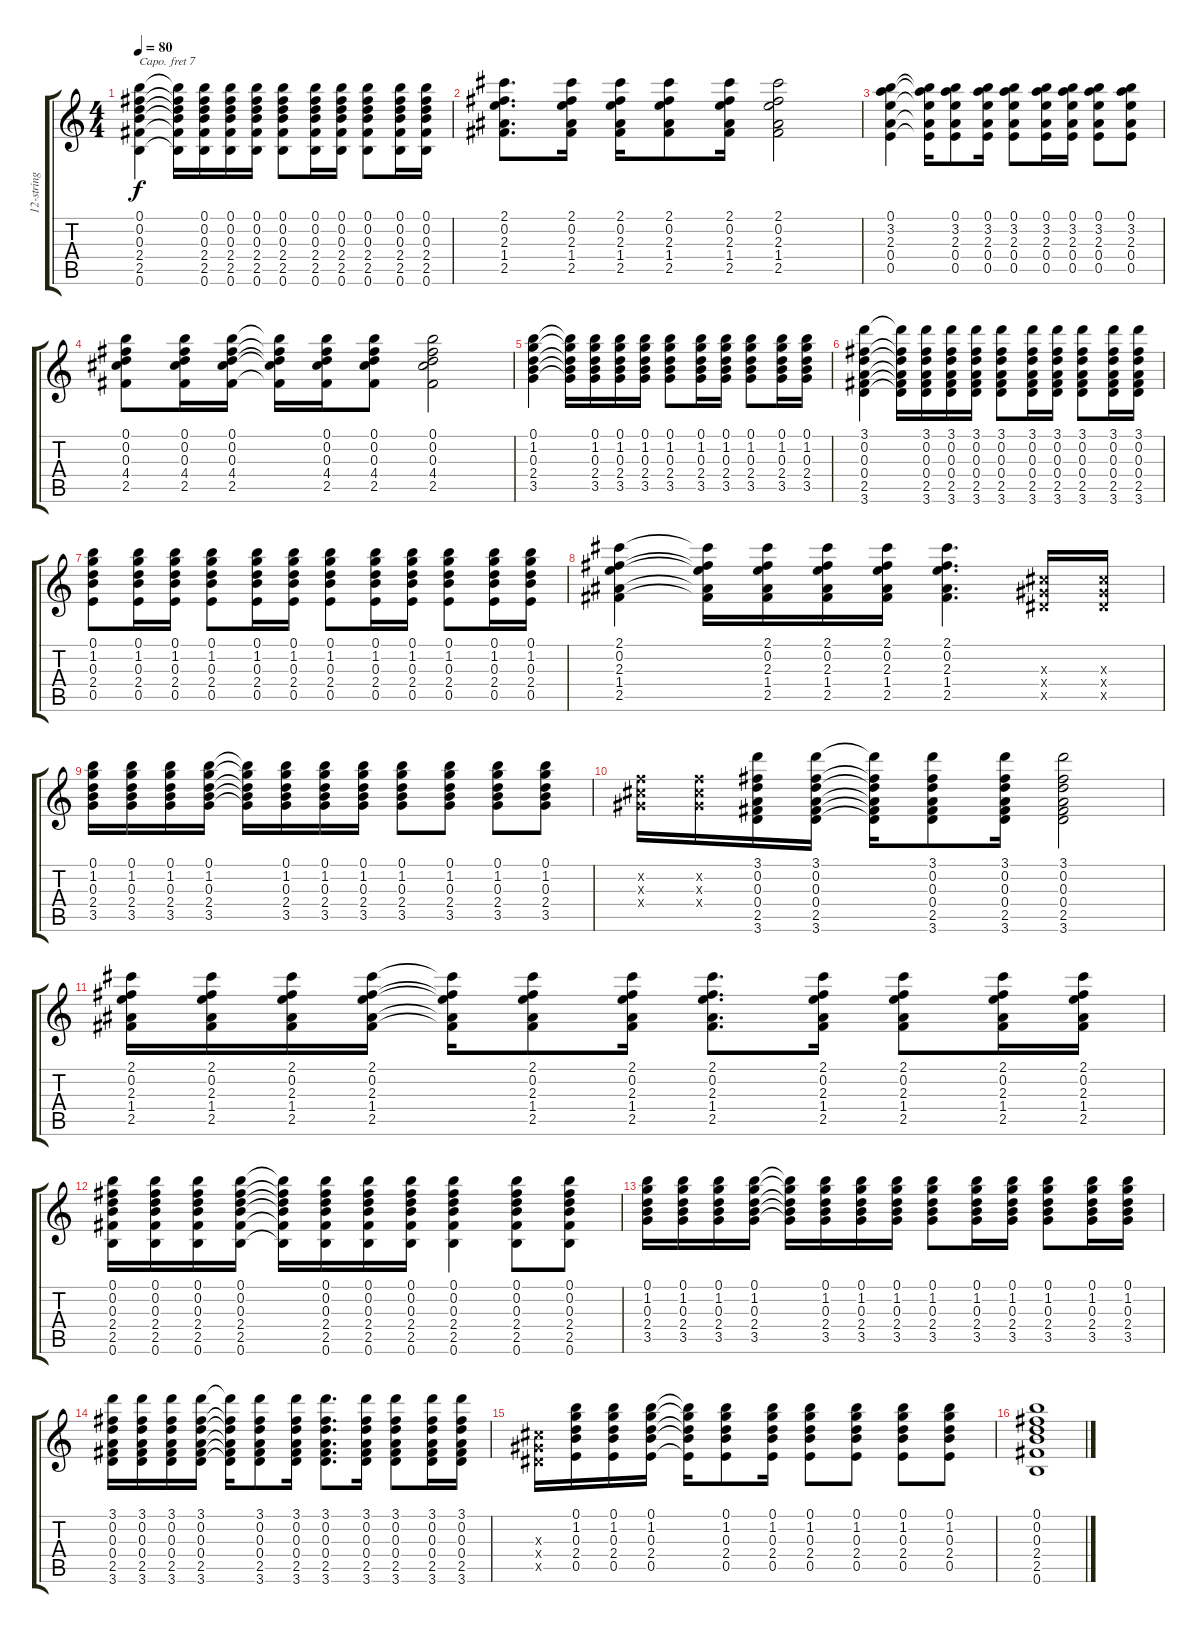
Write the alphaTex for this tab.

\track ("12-string guitar (1)" "12-string ") {instrument acousticguitarsteel}
\staff {score tabs}
\capo 7
\tuning (E4 B3 G3 D3 A2 E2) {hide}
\ts (4 4)
\tempo 80
\clef g2
\ks c
(0.1 0.2 0.3 2.4 2.5 0.6).4{dy f} (0.1{t} 0.2{t} 0.3{t} 2.4{t} 2.5{t} 0.6{t}).16 (0.1 0.2 0.3 2.4 2.5 0.6).16 (0.1 0.2 0.3 2.4 2.5 0.6).16 (0.1 0.2 0.3 2.4 2.5 0.6).16 (0.1 0.2 0.3 2.4 2.5 0.6).8 (0.1 0.2 0.3 2.4 2.5 0.6).16 (0.1 0.2 0.3 2.4 2.5 0.6).16 (0.1 0.2 0.3 2.4 2.5 0.6).8 (0.1 0.2 0.3 2.4 2.5 0.6).16 (0.1 0.2 0.3 2.4 2.5 0.6).16 |
(2.1 0.2 2.3 1.4 2.5).8{d} (2.1 0.2 2.3 1.4 2.5).16 (2.1 0.2 2.3 1.4 2.5).16 (2.1 0.2 2.3 1.4 2.5).8 (2.1 0.2 2.3 1.4 2.5).16 (2.1 0.2 2.3 1.4 2.5).2 |
(0.1 3.2 2.3 0.4 0.5).4 (0.1{t} 3.2{t} 2.3{t} 0.4{t} 0.5{t}).16 (0.1 3.2 2.3 0.4 0.5).8 (0.1 3.2 2.3 0.4 0.5).16 (0.1 3.2 2.3 0.4 0.5).8 (0.1 3.2 2.3 0.4 0.5).16 (0.1 3.2 2.3 0.4 0.5).16 (0.1 3.2 2.3 0.4 0.5).8 (0.1 3.2 2.3 0.4 0.5).8 |
(0.1 0.2 0.3 4.4 2.5).8 (0.1 0.2 0.3 4.4 2.5).16 (0.1 0.2 0.3 4.4 2.5).16 (0.1{t} 0.2{t} 0.3{t} 4.4{t} 2.5{t}).16 (0.1 0.2 0.3 4.4 2.5).16 (0.1 0.2 0.3 4.4 2.5).8 (0.1 0.2 0.3 4.4 2.5).2 |
(0.1 1.2 0.3 2.4 3.5).4 (0.1{t} 1.2{t} 0.3{t} 2.4{t} 3.5{t}).16 (0.1 1.2 0.3 2.4 3.5).16 (0.1 1.2 0.3 2.4 3.5).16 (0.1 1.2 0.3 2.4 3.5).16 (0.1 1.2 0.3 2.4 3.5).8 (0.1 1.2 0.3 2.4 3.5).16 (0.1 1.2 0.3 2.4 3.5).16 (0.1 1.2 0.3 2.4 3.5).8 (0.1 1.2 0.3 2.4 3.5).16 (0.1 1.2 0.3 2.4 3.5).16 |
(3.1 0.2 0.3 0.4 2.5 3.6).4 (3.1{t} 0.2{t} 0.3{t} 0.4{t} 2.5{t} 3.6{t}).16 (3.1 0.2 0.3 0.4 2.5 3.6).16 (3.1 0.2 0.3 0.4 2.5 3.6).16 (3.1 0.2 0.3 0.4 2.5 3.6).16 (3.1 0.2 0.3 0.4 2.5 3.6).8 (3.1 0.2 0.3 0.4 2.5 3.6).16 (3.1 0.2 0.3 0.4 2.5 3.6).16 (3.1 0.2 0.3 0.4 2.5 3.6).8 (3.1 0.2 0.3 0.4 2.5 3.6).16 (3.1 0.2 0.3 0.4 2.5 3.6).16 |
(0.1 1.2 0.3 2.4 0.5).8 (0.1 1.2 0.3 2.4 0.5).16 (0.1 1.2 0.3 2.4 0.5).16 (0.1 1.2 0.3 2.4 0.5).8 (0.1 1.2 0.3 2.4 0.5).16 (0.1 1.2 0.3 2.4 0.5).16 (0.1 1.2 0.3 2.4 0.5).8 (0.1 1.2 0.3 2.4 0.5).16 (0.1 1.2 0.3 2.4 0.5).16 (0.1 1.2 0.3 2.4 0.5).8 (0.1 1.2 0.3 2.4 0.5).16 (0.1 1.2 0.3 2.4 0.5).16 |
(2.1 0.2 2.3 1.4 2.5).4 (2.1{t} 0.2{t} 2.3{t} 1.4{t} 2.5{t}).16 (2.1 0.2 2.3 1.4 2.5).16 (2.1 0.2 2.3 1.4 2.5).16 (2.1 0.2 2.3 1.4 2.5).16 (2.1 0.2 2.3 1.4 2.5).4{d} (-1.3{x} -1.4{x} -1.5{x}).16 (-1.3{x} -1.4{x} -1.5{x}).16 |
(0.1 1.2 0.3 2.4 3.5).16 (0.1 1.2 0.3 2.4 3.5).16 (0.1 1.2 0.3 2.4 3.5).16 (0.1 1.2 0.3 2.4 3.5).16 (0.1{t} 1.2{t} 0.3{t} 2.4{t} 3.5{t}).16 (0.1 1.2 0.3 2.4 3.5).16 (0.1 1.2 0.3 2.4 3.5).16 (0.1 1.2 0.3 2.4 3.5).16 (0.1 1.2 0.3 2.4 3.5).8 (0.1 1.2 0.3 2.4 3.5).8 (0.1 1.2 0.3 2.4 3.5).8 (0.1 1.2 0.3 2.4 3.5).8 |
(-1.2{x} -1.3{x} -1.4{x}).16 (-1.2{x} -1.3{x} -1.4{x}).16 (3.1 0.2 0.3 0.4 2.5 3.6).16 (3.1 0.2 0.3 0.4 2.5 3.6).16 (3.1{t} 0.2{t} 0.3{t} 0.4{t} 2.5{t} 3.6{t}).16 (3.1 0.2 0.3 0.4 2.5 3.6).8 (3.1 0.2 0.3 0.4 2.5 3.6).16 (3.1 0.2 0.3 0.4 2.5 3.6).2 |
(2.1 0.2 2.3 1.4 2.5).16 (2.1 0.2 2.3 1.4 2.5).16 (2.1 0.2 2.3 1.4 2.5).16 (2.1 0.2 2.3 1.4 2.5).16 (2.1{t} 0.2{t} 2.3{t} 1.4{t} 2.5{t}).16 (2.1 0.2 2.3 1.4 2.5).8 (2.1 0.2 2.3 1.4 2.5).16 (2.1 0.2 2.3 1.4 2.5).8{d} (2.1 0.2 2.3 1.4 2.5).16 (2.1 0.2 2.3 1.4 2.5).8 (2.1 0.2 2.3 1.4 2.5).16 (2.1 0.2 2.3 1.4 2.5).16 |
(0.1 0.2 0.3 2.4 2.5 0.6).16 (0.1 0.2 0.3 2.4 2.5 0.6).16 (0.1 0.2 0.3 2.4 2.5 0.6).16 (0.1 0.2 0.3 2.4 2.5 0.6).16 (0.1{t} 0.2{t} 0.3{t} 2.4{t} 2.5{t} 0.6{t}).16 (0.1 0.2 0.3 2.4 2.5 0.6).16 (0.1 0.2 0.3 2.4 2.5 0.6).16 (0.1 0.2 0.3 2.4 2.5 0.6).16 (0.1 0.2 0.3 2.4 2.5 0.6).4 (0.1 0.2 0.3 2.4 2.5 0.6).8 (0.1 0.2 0.3 2.4 2.5 0.6).8 |
(0.1 1.2 0.3 2.4 3.5).16 (0.1 1.2 0.3 2.4 3.5).16 (0.1 1.2 0.3 2.4 3.5).16 (0.1 1.2 0.3 2.4 3.5).16 (0.1{t} 1.2{t} 0.3{t} 2.4{t} 3.5{t}).16 (0.1 1.2 0.3 2.4 3.5).16 (0.1 1.2 0.3 2.4 3.5).16 (0.1 1.2 0.3 2.4 3.5).16 (0.1 1.2 0.3 2.4 3.5).8 (0.1 1.2 0.3 2.4 3.5).16 (0.1 1.2 0.3 2.4 3.5).16 (0.1 1.2 0.3 2.4 3.5).8 (0.1 1.2 0.3 2.4 3.5).16 (0.1 1.2 0.3 2.4 3.5).16 |
(3.1 0.2 0.3 0.4 2.5 3.6).16 (3.1 0.2 0.3 0.4 2.5 3.6).16 (3.1 0.2 0.3 0.4 2.5 3.6).16 (3.1 0.2 0.3 0.4 2.5 3.6).16 (3.1{t} 0.2{t} 0.3{t} 0.4{t} 2.5{t} 3.6{t}).16 (3.1 0.2 0.3 0.4 2.5 3.6).8 (3.1 0.2 0.3 0.4 2.5 3.6).16 (3.1 0.2 0.3 0.4 2.5 3.6).8{d} (3.1 0.2 0.3 0.4 2.5 3.6).16 (3.1 0.2 0.3 0.4 2.5 3.6).8 (3.1 0.2 0.3 0.4 2.5 3.6).16 (3.1 0.2 0.3 0.4 2.5 3.6).16 |
(-1.3{x} -1.4{x} -1.5{x}).16 (0.1 1.2 0.3 2.4 0.5).16 (0.1 1.2 0.3 2.4 0.5).16 (0.1 1.2 0.3 2.4 0.5).16 (0.1{t} 1.2{t} 0.3{t} 2.4{t} 0.5{t}).16 (0.1 1.2 0.3 2.4 0.5).8 (0.1 1.2 0.3 2.4 0.5).16 (0.1 1.2 0.3 2.4 0.5).8 (0.1 1.2 0.3 2.4 0.5).8 (0.1 1.2 0.3 2.4 0.5).8 (0.1 1.2 0.3 2.4 0.5).8 |
(0.1 0.2 0.3 2.4 2.5 0.6).1
